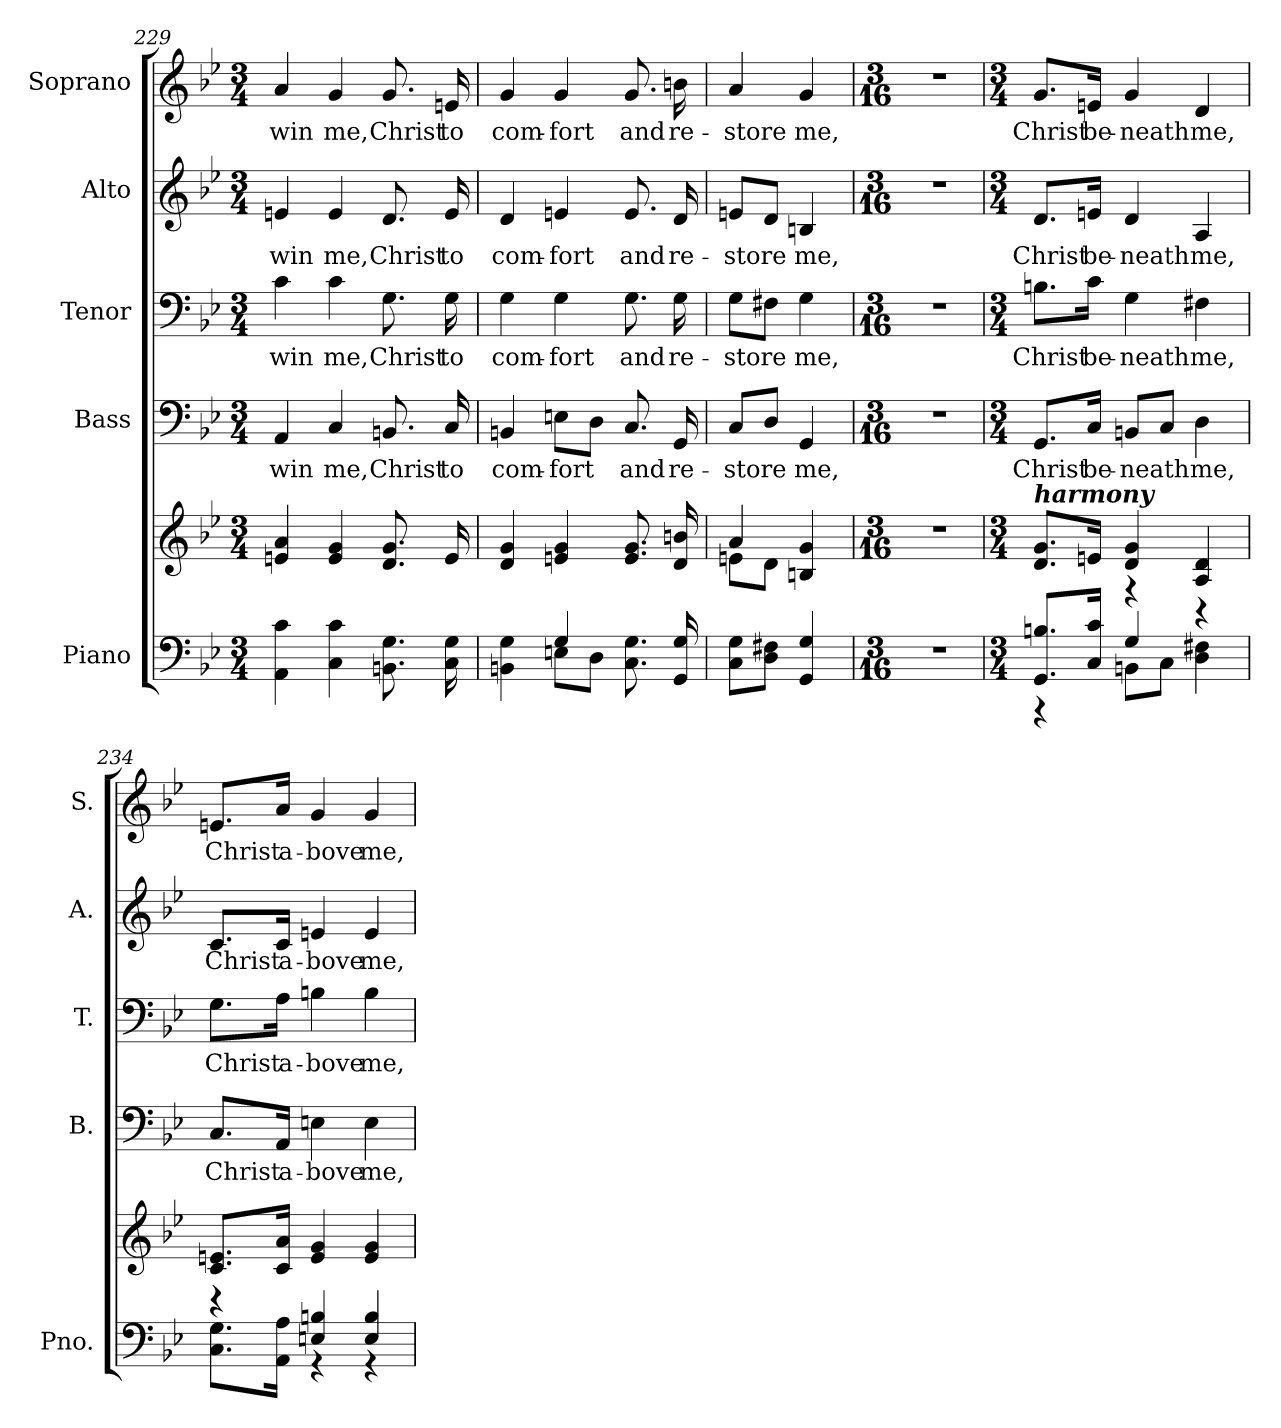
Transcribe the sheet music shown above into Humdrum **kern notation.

**kern	**kern	**kern	**text	**kern	**text	**kern	**text	**kern	**text
*part5	*part5	*part4	*part4	*part3	*part3	*part2	*part2	*part1	*part1
*staff6	*staff5	*staff4	*staff4	*staff3	*staff3	*staff2	*staff2	*staff1	*staff1
*I"Piano	*	*I"Bass	*	*I"Tenor	*	*I"Alto	*	*I"Soprano	*
*I'Pno.	*	*I'B.	*	*I'T.	*	*I'A.	*	*I'S.	*
!!LO:PB:g=z
*clefF4	*clefG2	*clefF4	*	*clefF4	*	*clefG2	*	*clefG2	*
*k[b-e-]	*k[b-e-]	*k[b-e-]	*	*k[b-e-]	*	*k[b-e-]	*	*k[b-e-]	*
*g:	*g:	*g:	*	*g:	*	*g:	*	*g:	*
*M3/4	*M3/4	*M3/4	*	*M3/4	*	*M3/4	*	*M3/4	*
=229	=229	=229	=229	=229	=229	=229	=229	=229	=229
!	!	!	!LO:LY:b:color=#000000	!	!	!	!	!	!
!	!	!	!	!	!LO:LY:b:color=#000000	!	!	!	!
!	!	!	!	!	!	!	!LO:LY:b:color=#000000	!	!
!	!	!	!	!	!	!	!	!	!LO:LY:b:color=#000000
4AAi\ 4ci	4eni/ 4ai	4AAi/	win	4ci\	win	4eni/	win	4ai/	win
!	!	!	!LO:LY:b:color=#000000	!	!	!	!	!	!
!	!	!	!	!	!LO:LY:b:color=#000000	!	!	!	!
!	!	!	!	!	!	!	!LO:LY:b:color=#000000	!	!
!	!	!	!	!	!	!	!	!	!LO:LY:b:color=#000000
4Ci\ 4ci	4ei/ 4gi	4Ci/	me,	4ci\	me,	4ei/	me,	4gi/	me,
!	!	!	!LO:LY:b:color=#000000	!	!	!	!	!	!
!	!	!	!	!	!LO:LY:b:color=#000000	!	!	!	!
!	!	!	!	!	!	!	!LO:LY:b:color=#000000	!	!
!	!	!	!	!	!	!	!	!	!LO:LY:b:color=#000000
8.BBni\ 8.Gi	8.di/ 8.gi	8.BBni/	Christ	8.Gi\	Christ	8.di/	Christ	8.gi/	Christ
!	!	!	!LO:LY:b:color=#000000	!	!	!	!	!	!
!	!	!	!	!	!LO:LY:b:color=#000000	!	!	!	!
!	!	!	!	!	!	!	!LO:LY:b:color=#000000	!	!
!	!	!	!	!	!	!	!	!	!LO:LY:b:color=#000000
16Ci\ 16Gi	16ei/	16Ci/	to	16Gi\	to	16ei/	to	16eni/	to
=230	=230	=230	=230	=230	=230	=230	=230	=230	=230
*^	*	*	*	*	*	*	*	*	*
!	!	!	!	!LO:LY:b:color=#000000	!	!	!	!	!	!
!	!	!	!	!	!	!LO:LY:b:color=#000000	!	!	!	!
!	!	!	!	!	!	!	!	!LO:LY:b:color=#000000	!	!
!	!	!	!	!	!	!	!	!	!	!LO:LY:b:color=#000000
4BBni\ 4Gi	4ryy	4di/ 4gi	4BBni/	com-	4Gi\	com-	4di/	com-	4gi/	com-
!	!	!	!	!LO:LY:b:color=#000000	!	!	!	!	!	!
!	!	!	!	!	!	!LO:LY:b:color=#000000	!	!	!	!
!	!	!	!	!	!	!	!	!LO:LY:b:color=#000000	!	!
!	!	!	!	!	!	!	!	!	!	!LO:LY:b:color=#000000
4Gi/	8Eni\L	4eni/ 4gi	8Eni\L	-fort	4Gi\	-fort	4eni/	-fort	4gi/	-fort
.	8Di\J	.	8Di\J	.	.	.	.	.	.	.
!	!	!	!	!LO:LY:b:color=#000000	!	!	!	!	!	!
!	!	!	!	!	!	!LO:LY:b:color=#000000	!	!	!	!
!	!	!	!	!	!	!	!	!LO:LY:b:color=#000000	!	!
!	!	!	!	!	!	!	!	!	!	!LO:LY:b:color=#000000
8.Ci\ 8.Gi	4ryy	8.ei/ 8.gi	8.Ci/	and	8.Gi\	and	8.ei/	and	8.gi/	and
!	!	!	!	!LO:LY:b:color=#000000	!	!	!	!	!	!
!	!	!	!	!	!	!LO:LY:b:color=#000000	!	!	!	!
!	!	!	!	!	!	!	!	!LO:LY:b:color=#000000	!	!
!	!	!	!	!	!	!	!	!	!	!LO:LY:b:color=#000000
16GGi/ 16Gi	.	16di/ 16bni	16GGi/	re-	16Gi\	re-	16di/	re-	16bni\	re-
*v	*v	*	*	*	*	*	*	*	*	*
=231	=231	=231	=231	=231	=231	=231	=231	=231	=231
*	*^	*	*	*	*	*	*	*	*
!	!	!	!	!LO:LY:b:color=#000000	!	!	!	!	!	!
!	!	!	!	!	!	!LO:LY:b:color=#000000	!	!	!	!
!	!	!	!	!	!	!	!	!LO:LY:b:color=#000000	!	!
!	!	!	!	!	!	!	!	!	!	!LO:LY:b:color=#000000
8Ci\ 8GiL	4ai/	8eni\L	8Ci/L	-store	8Gi\L	-store	8eni/L	-store	4ai/	-store
8Di\ 8F#XiJ	.	8di\J	8Di/J	.	8F#Xi\J	.	8di/J	.	.	.
!	!	!	!	!LO:LY:b:color=#000000	!	!	!	!	!	!
!	!	!	!	!	!	!LO:LY:b:color=#000000	!	!	!	!
!	!	!	!	!	!	!	!	!LO:LY:b:color=#000000	!	!
!	!	!	!	!	!	!	!	!	!	!LO:LY:b:color=#000000
4GGi/ 4Gi	4Bni/ 4gi	4ryy	4GGi/	me,	4Gi\	me,	4Bni/	me,	4gi/	me,
*	*v	*v	*	*	*	*	*	*	*	*
=232	=232	=232	=232	=232	=232	=232	=232	=232	=232
*M3/16	*M3/16	*M3/16	*	*M3/16	*	*M3/16	*	*M3/16	*
*	*^	*	*	*	*	*	*	*	*
!LO:N:vis=1	!LO:N:vis=1	!	!LO:N:vis=1	!	!LO:N:vis=1	!	!LO:N:vis=1	!	!LO:N:vis=1	!
*	*v	*v	*	*	*	*	*	*	*	*
8.r	8.r	8.r	.	8.r	.	8.r	.	8.r	.
=233	=233	=233	=233	=233	=233	=233	=233	=233	=233
*M3/4	*M3/4	*M3/4	*	*M3/4	*	*M3/4	*	*M3/4	*
*^	*^	*	*	*	*	*	*	*	*
!	!	!	!	!	!LO:LY:b:color=#000000	!	!	!	!	!	!
!	!	!	!	!	!	!	!LO:LY:b:color=#000000	!	!	!	!
!	!	!	!	!	!	!	!	!	!LO:LY:b:color=#000000	!	!
!	!	!LO:TX:a:Bi:t=harmony	!	!	!	!	!	!	!	!	!
!	!	!	!	!	!	!	!	!	!	!	!LO:LY:b:color=#000000
8.GGi/ 8.BniL	4r	8.di/ 8.giL	4ryy	8.GGi/L	Christ	8.Bni\L	Christ	8.di/L	Christ	8.gi/L	Christ
!	!	!	!	!	!LO:LY:b:color=#000000	!	!	!	!	!	!
!	!	!	!	!	!	!	!LO:LY:b:color=#000000	!	!	!	!
!	!	!	!	!	!	!	!	!	!LO:LY:b:color=#000000	!	!
!	!	!	!	!	!	!	!	!	!	!	!LO:LY:b:color=#000000
16Ci/ 16ciJk	.	16eni/Jk	.	16Ci/Jk	be-	16ci\Jk	be-	16eni/Jk	be-	16eni/Jk	be-
!	!	!	!	!	!LO:LY:b:color=#000000	!	!	!	!	!	!
!	!	!	!	!	!	!	!LO:LY:b:color=#000000	!	!	!	!
!	!	!	!	!	!	!	!	!	!LO:LY:b:color=#000000	!	!
!	!	!	!	!	!	!	!	!	!	!	!LO:LY:b:color=#000000
4Gi/	8BBni\L	4di/ 4gi	4r	8BBni/L	-neath	4Gi\	-neath	4di/	-neath	4gi/	-neath
.	8Ci\J	.	.	8Ci/J	.	.	.	.	.	.	.
!	!	!	!	!	!LO:LY:b:color=#000000	!	!	!	!	!	!
!	!	!	!	!	!	!	!LO:LY:b:color=#000000	!	!	!	!
!	!	!	!	!	!	!	!	!	!LO:LY:b:color=#000000	!	!
!	!	!	!	!	!	!	!	!	!	!	!LO:LY:b:color=#000000
4Di\ 4F#Xi	4ryy	4Ai/ 4di	4r	4Di\	me,	4F#Xi\	me,	4Ai/	me,	4di/	me,
=234	=234	=234	=234	=234	=234	=234	=234	=234	=234	=234	=234
!	!	!	!	!	!LO:LY:b:color=#000000	!	!	!	!	!	!
!	!	!	!	!	!	!	!LO:LY:b:color=#000000	!	!	!	!
!	!	!	!	!	!	!	!	!	!LO:LY:b:color=#000000	!	!
!	!	!	!	!	!	!	!	!	!	!	!LO:LY:b:color=#000000
8.Ci\ 8.GiL	4ryy	8.ci/ 8.eniL	4r	8.Ci/L	Christ	8.Gi\L	Christ	8.ci/L	Christ	8.eni/L	Christ
!	!	!	!	!	!LO:LY:b:color=#000000	!	!	!	!	!	!
!	!	!	!	!	!	!	!LO:LY:b:color=#000000	!	!	!	!
!	!	!	!	!	!	!	!	!	!LO:LY:b:color=#000000	!	!
!	!	!	!	!	!	!	!	!	!	!	!LO:LY:b:color=#000000
16AAi\ 16AiJk	.	16ci/ 16aiJk	.	16AAi/Jk	a-	16Ai\Jk	a-	16ci/Jk	a-	16ai/Jk	a-
!	!	!	!	!	!LO:LY:b:color=#000000	!	!	!	!	!	!
!	!	!	!	!	!	!	!LO:LY:b:color=#000000	!	!	!	!
!	!	!	!	!	!	!	!	!	!LO:LY:b:color=#000000	!	!
!	!	!	!	!	!	!	!	!	!	!	!LO:LY:b:color=#000000
4Eni/ 4Bni	4r	4ei/ 4gi	2ryy	4Eni\	-bove	4Bni\	-bove	4eni/	-bove	4gi/	-bove
!	!	!	!	!	!LO:LY:b:color=#000000	!	!	!	!	!	!
!	!	!	!	!	!	!	!LO:LY:b:color=#000000	!	!	!	!
!	!	!	!	!	!	!	!	!	!LO:LY:b:color=#000000	!	!
!	!	!	!	!	!	!	!	!	!	!	!LO:LY:b:color=#000000
4Ei/ 4Bi	4r	4ei/ 4gi	.	4Ei\	me,	4Bi\	me,	4ei/	me,	4gi/	me,
*v	*v	*	*	*	*	*	*	*	*	*	*
*	*v	*v	*	*	*	*	*	*	*	*
=	=	=	=	=	=	=	=	=	=
*-	*-	*-	*-	*-	*-	*-	*-	*-	*-
